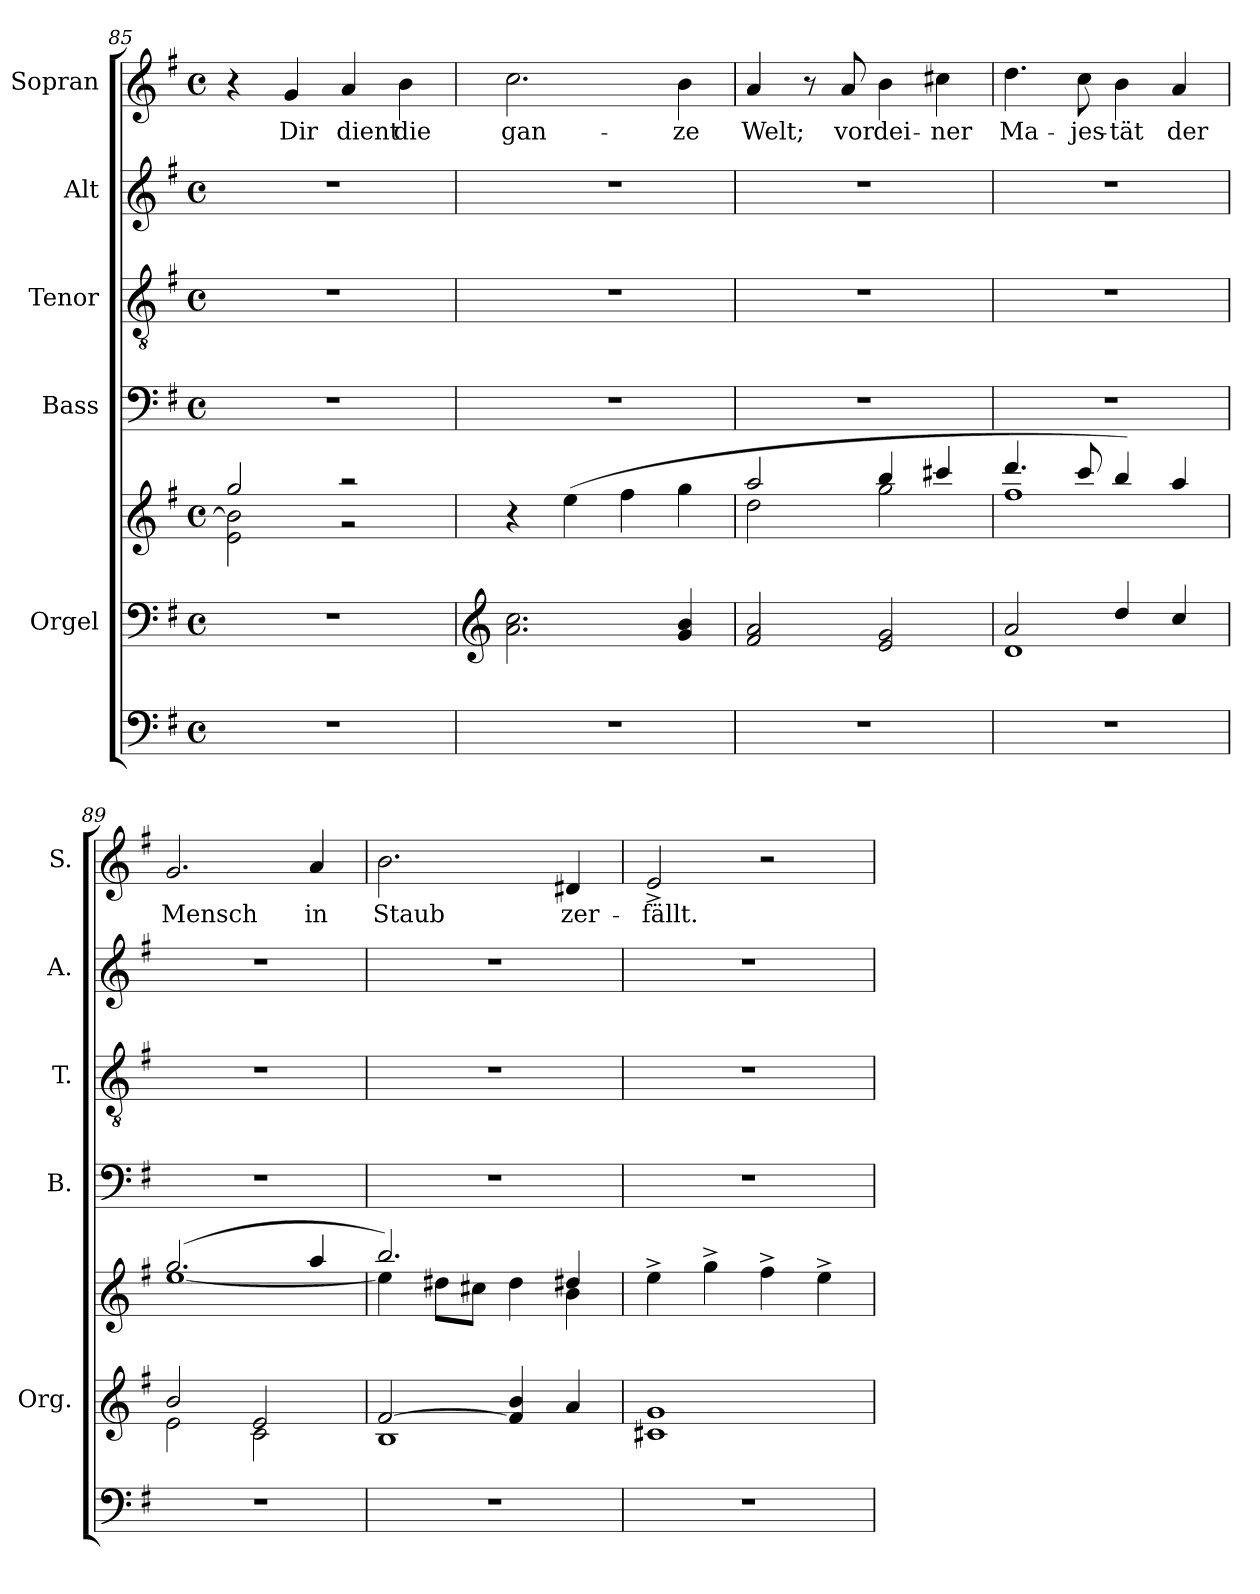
**kern	**kern	**kern	**kern	**kern	**kern	**kern	**text
*part6	*part5	*part5	*part4	*part3	*part2	*part1	*part1
*staff7	*staff6	*staff5	*staff4	*staff3	*staff2	*staff1	*staff1
*	*I"Orgel	*	*I"Bass	*I"Tenor	*I"Alt	*I"Sopran	*
*	*I'Org.	*	*I'B.	*I'T.	*I'A.	*I'S.	*
*clefF4	*clefF4	*clefG2	*clefF4	*clefGv2	*clefG2	*clefG2	*
*k[f#]	*k[f#]	*k[f#]	*k[f#]	*k[f#]	*k[f#]	*k[f#]	*
*G:	*G:	*G:	*G:	*G:	*G:	*G:	*
*M4/4	*M4/4	*M4/4	*M4/4	*M4/4	*M4/4	*M4/4	*
*met(c)	*met(c)	*met(c)	*met(c)	*met(c)	*met(c)	*met(c)	*
=85	=85	=85	=85	=85	=85	=85	=85
*	*	*^	*	*	*	*	*
1r	1r	2gg/	2e\ 2b\]	1r	1r	1r	4r	.
!	!	!	!	!	!	!	!	!LO:LY:b
.	.	.	.	.	.	.	4g/	Dir
!	!	!	!	!	!	!	!	!LO:LY:b
.	.	2r	2r	.	.	.	4a/	dient
!	!	!	!	!	!	!	!	!LO:LY:b
.	.	.	.	.	.	.	4b\	die
*	*	*v	*v	*	*	*	*	*
=86	=86	=86	=86	=86	=86	=86	=86
*	*clefG2	*	*	*	*	*	*
!	!	!	!	!	!	!	!LO:LY:b
1r	2.a\ 2.cc\	4r	1r	1r	1r	2.cc\	gan-
.	.	(>4ee\	.	.	.	.	.
.	.	4ff#\	.	.	.	.	.
!	!	!	!	!	!	!	!LO:LY:b
.	4g/ 4b/	4gg\	.	.	.	4b\	-ze
!!LO:PB:g=z
=87	=87	=87	=87	=87	=87	=87	=87
*	*	*^	*	*	*	*	*
!	!	!	!	!	!	!	!	!LO:LY:b
1r	2f#/ 2a/	2aa/	2dd\	1r	1r	1r	4a/	Welt;
.	.	.	.	.	.	.	8r	.
!	!	!	!	!	!	!	!	!LO:LY:b
.	.	.	.	.	.	.	8a/	vor
!	!	!	!	!	!	!	!	!LO:LY:b
.	2e/ 2g/	4bb/	2gg\	.	.	.	4b\	dei-
!	!	!	!	!	!	!	!	!LO:LY:b
.	.	4ccc#X/	.	.	.	.	4cc#X\	-ner
=88	=88	=88	=88	=88	=88	=88	=88	=88
*	*^	*	*	*	*	*	*	*
!	!	!	!	!	!	!	!	!	!LO:LY:b
1r	2a/	1d	4.ddd/	1ff#	1r	1r	1r	4.dd\	Ma-
!	!	!	!	!	!	!	!	!	!LO:LY:b
.	.	.	8ccc/	.	.	.	.	8cc\	-jes-
!	!	!	!	!	!	!	!	!	!LO:LY:b
.	4dd/	.	4bb/)	.	.	.	.	4b\	-tät
!	!	!	!	!	!	!	!	!	!LO:LY:b
.	4cc/	.	4aa/	.	.	.	.	4a/	der
=89	=89	=89	=89	=89	=89	=89	=89	=89	=89
!	!	!	!	!	!	!	!	!	!LO:LY:b
1r	2b/	2e\	(2.gg/	[<1ee	1r	1r	1r	2.g/	Mensch
.	2e/	2c\	.	.	.	.	.	.	.
!	!	!	!	!	!	!	!	!	!LO:LY:b
.	.	.	4aa/	.	.	.	.	4a/	in
=90	=90	=90	=90	=90	=90	=90	=90	=90	=90
!	!	!	!	!	!	!	!	!	!LO:LY:b
1r	[>2f#/	1B	2.bb/)	4ee\]	1r	1r	1r	2.b\	Staub
.	.	.	.	8dd#X\L	.	.	.	.	.
.	.	.	.	8cc#X\J	.	.	.	.	.
.	4f#/] 4b/	.	.	4dd#\	.	.	.	.	.
!	!	!	!	!	!	!	!	!	!LO:LY:b
.	4a/	.	4dd#X/	4b\	.	.	.	4d#X/	zer-
*	*v	*v	*	*	*	*	*	*	*
=91	=91	=91	=91	=91	=91	=91	=91	=91
!	!	!	!	!	!	!	!	!LO:LY:b
*	*	*v	*v	*	*	*	*	*
1r	1c#X 1g	4ee^>\	1r	1r	1r	2e^>/	-fällt.
.	.	4gg^>\	.	.	.	.	.
.	.	4ff#^>\	.	.	.	2r	.
.	.	4ee^>\	.	.	.	.	.
=	=	=	=	=	=	=	=
*-	*-	*-	*-	*-	*-	*-	*-
